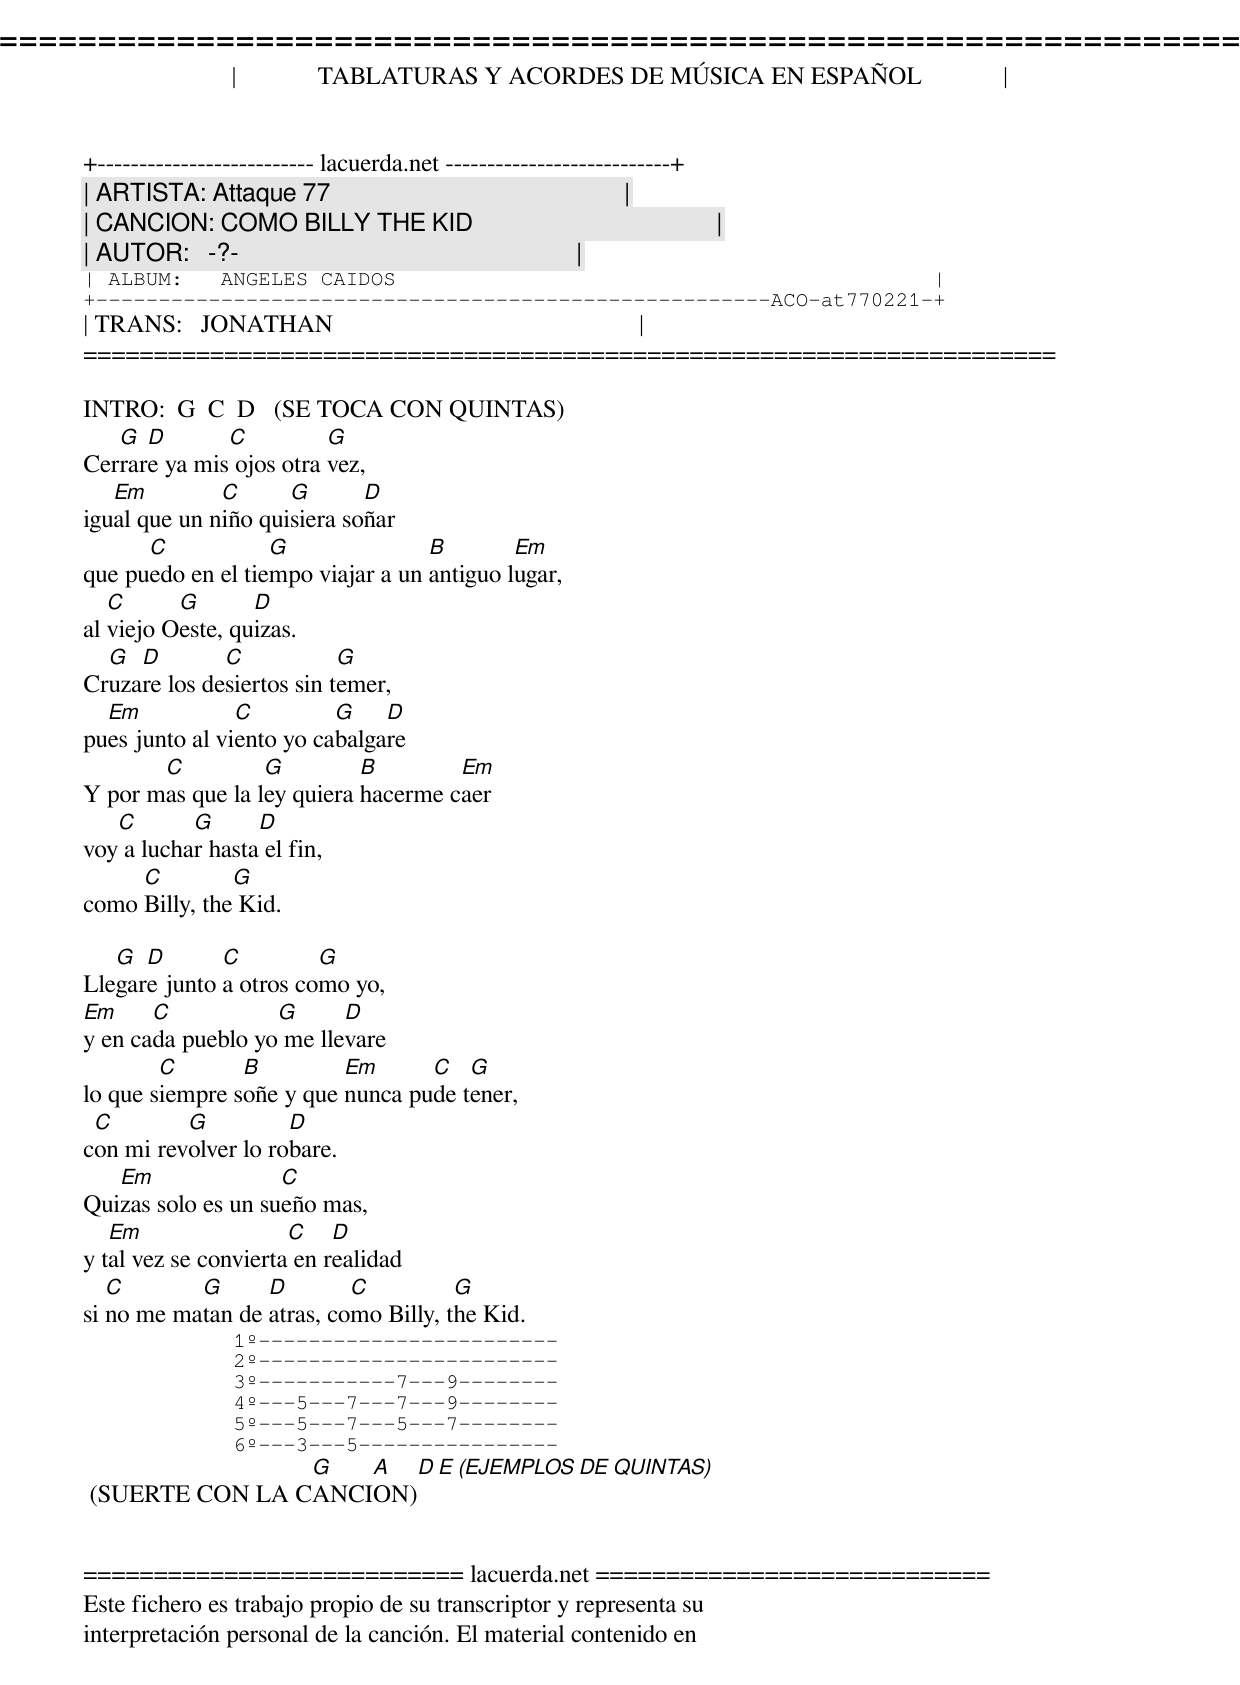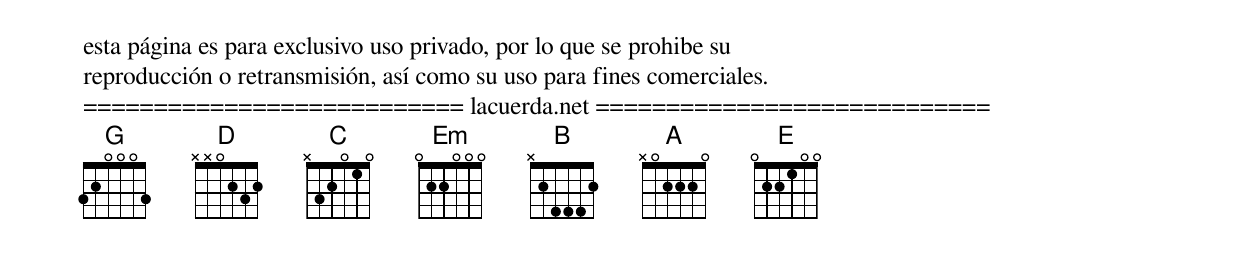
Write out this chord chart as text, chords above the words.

=====================================================================
|             TABLATURAS Y ACORDES DE MÚSICA EN ESPAÑOL             |
+-------------------------- lacuerda.net ---------------------------+
| ARTISTA: Attaque 77                                               |
| CANCION: COMO BILLY THE KID                                       |
| AUTOR:   -?-                                                      |
| ALBUM:   ANGELES CAIDOS                                           |
+------------------------------------------------------ACO-at770221-+
| TRANS:   JONATHAN                                                 |
=====================================================================

INTRO:  G  C  D   (SE TOCA CON QUINTAS)
   G  D       C          G
Cerrare ya mis ojos otra vez,
   Em         C      G       D
igual que un niño quisiera soñar
      C            G               B        Em
que puedo en el tiempo viajar a un antiguo lugar,
   C      G       D
al viejo Oeste, quizas.
  G  D        C            G
Cruzare los desiertos sin temer,
  Em            C         G    D
pues junto al viento yo cabalgare
       C          G         B        Em
Y por mas que la ley quiera hacerme caer
   C       G      D
voy a luchar hasta el fin,
     C         G
como Billy, the Kid.

   G  D       C         G
Llegare junto a otros como yo,
Em     C           G      D
y en cada pueblo yo me llevare
        C       B         Em      C   G
lo que siempre soñe y que nunca pude tener,
 C        G          D
con mi revolver lo robare.
   Em               C
Quizas solo es un sueño mas,
   Em                 C    D
y tal vez se convierta en realidad
   C       G      D        C          G
si no me matan de atras, como Billy, the Kid.
            1º------------------------
            2º------------------------
            3º-----------7---9--------
            4º---5---7---7---9--------
            5º---5---7---5---7--------
            6º---3---5----------------
                 G   A   D   E (EJEMPLOS DE QUINTAS)
 (SUERTE CON LA CANCION)


=========================== lacuerda.net ============================
Este fichero es trabajo propio de su transcriptor y representa su
interpretación personal de la canción. El material contenido en
esta página es para exclusivo uso privado, por lo que se prohibe su
reproducción o retransmisión, así como su uso para fines comerciales.
=========================== lacuerda.net ============================
